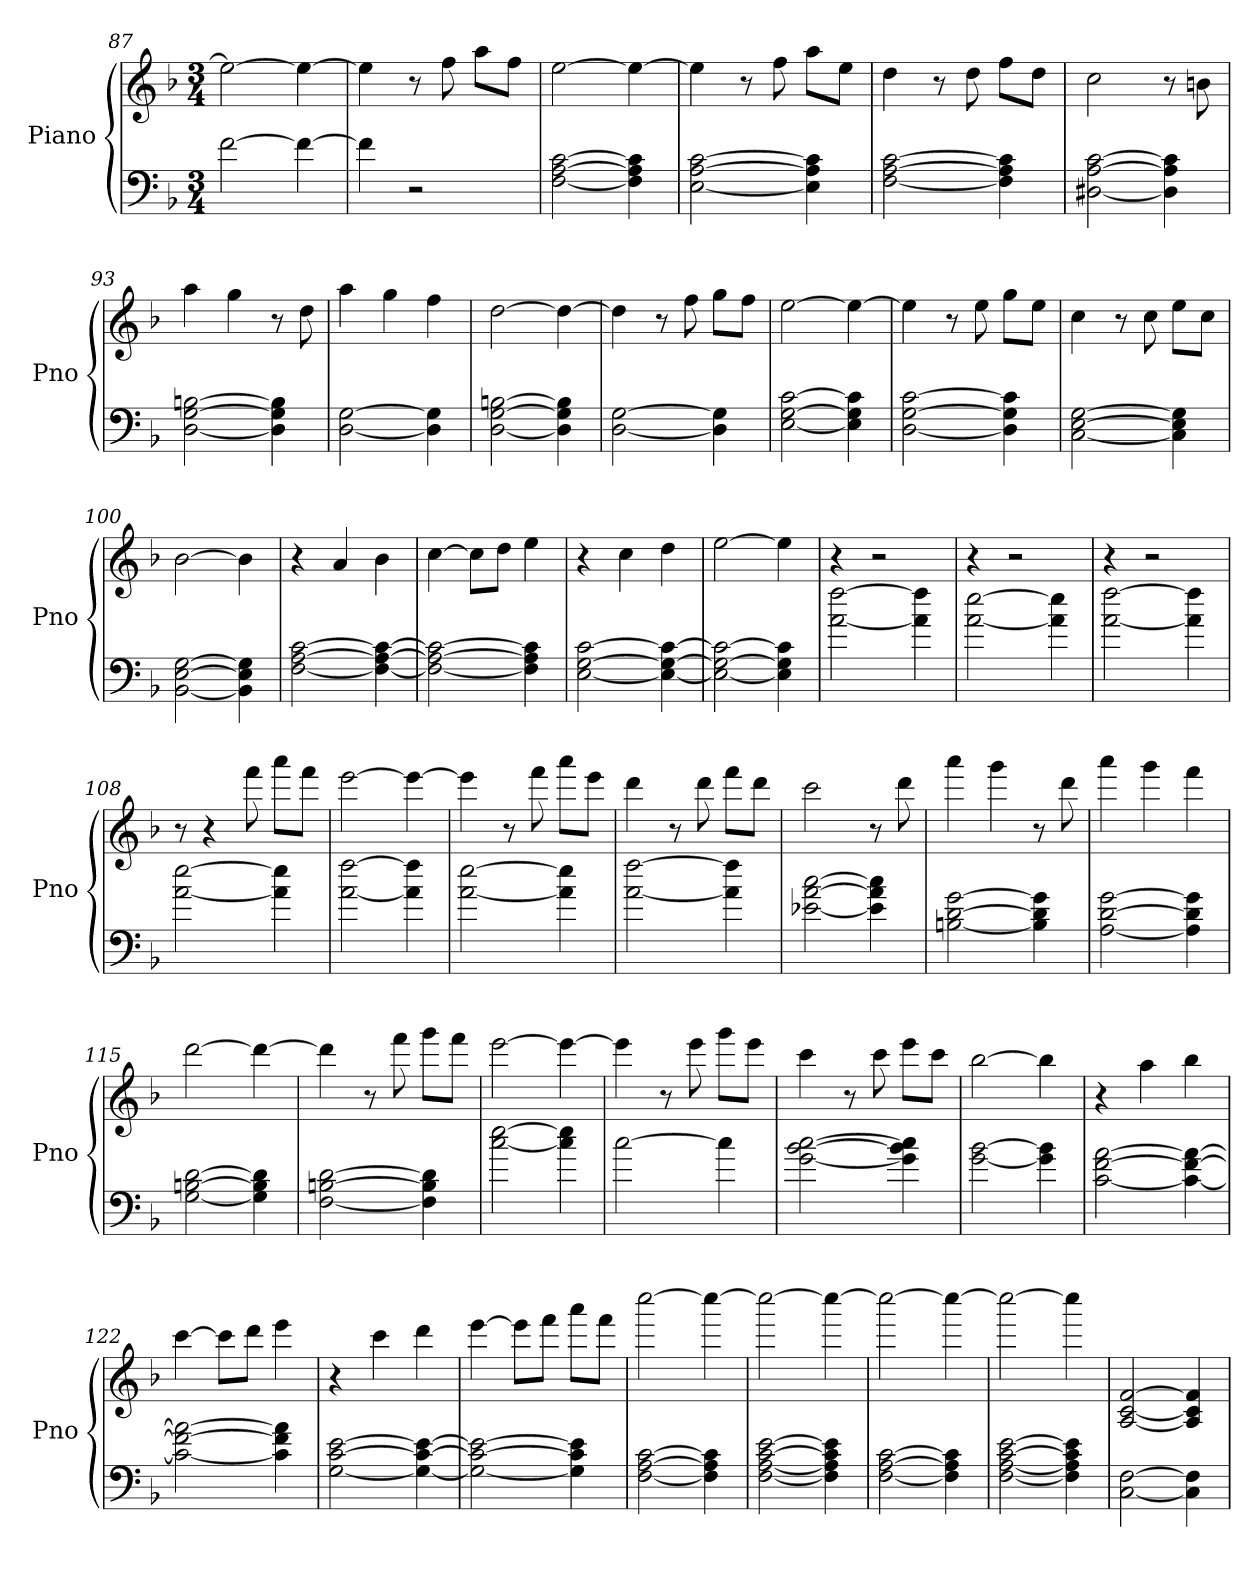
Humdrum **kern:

**kern	**kern
*part1	*part1
*staff2	*staff1
*I"Piano	*
*I'Pno	*
*clefF4	*clefG2
*k[b-]	*k[b-]
*F:	*F:
*M3/4	*M3/4
=87	=87
[2f\	2ee\_
4f\_	4ee\_
=88	=88
4f\]	4ee\]
2r	8r
.	8ff\
.	8aa\L
.	8ff\J
=89	=89
[2F\ [2A\ [2c\	[2ee\
4F\] 4A\] 4c\]	4ee\_
=90	=90
[2E\ [2A\ [2c\	4ee\]
.	8r
.	8ff\
4E\] 4A\] 4c\]	8aa\L
.	8ee\J
=91	=91
[2F\ [2A\ [2c\	4dd\
.	8r
.	8dd\
4F\] 4A\] 4c\]	8ff\L
.	8dd\J
!!LO:LB:g=z
=92	=92
[2D#X\ [2A\ [2c\	2cc\
4D#\] 4A\] 4c\]	8r
.	8bn\
=93	=93
[2D\ [2G\ [2Bn\	4aa\
.	4gg\
4D\] 4G\] 4B\]	8r
.	8dd\
=94	=94
[2D\ [2G\	4aa\
.	4gg\
4D\] 4G\]	4ff\
=95	=95
[2D\ [2G\ [2Bn\	[2dd\
4D\] 4G\] 4B\]	4dd\_
=96	=96
[2D\ [2G\	4dd\]
.	8r
.	8ff\
4D\] 4G\]	8gg\L
.	8ff\J
=97	=97
[2E\ [2G\ [2c\	[2ee\
4E\] 4G\] 4c\]	4ee\_
=98	=98
[2D\ [2G\ [2c\	4ee\]
.	8r
.	8ee\
4D\] 4G\] 4c\]	8gg\L
.	8ee\J
=99	=99
[2C\ [2E\ [2G\	4cc\
.	8r
.	8cc\
4C\] 4E\] 4G\]	8ee\L
.	8cc\J
=100	=100
[2BB-\ [2E\ [2G\	[2b-\
4BB-\] 4E\] 4G\]	4b-\]
=101	=101
[2F\ [2A\ [2c\	4r
.	4a/
4F\_ 4A\_ 4c\_	4b-\
!!LO:LB:g=z
=102	=102
2F\_ 2A\_ 2c\_	[4cc\
.	8cc\L]
.	8dd\J
4F\] 4A\] 4c\]	4ee\
=103	=103
[2E\ [2G\ [2c\	4r
.	4cc\
4E\_ 4G\_ 4c\_	4dd\
=104	=104
2E\_ 2G\_ 2c\_	[2ee\
4E\] 4G\] 4c\]	4ee\]
=105	=105
[2a\ [2ff\	4r
.	2r
4a\] 4ff\]	.
=106	=106
[2a\ [2ee\	4r
.	2r
4a\] 4ee\]	.
=107	=107
[2a\ [2ff\	4r
.	2r
4a\] 4ff\]	.
=108	=108
[2a\ [2ee\	8r
.	4r
.	8fff\
4a\] 4ee\]	8aaa\L
.	8fff\J
=109	=109
[2a\ [2ff\	[2eee\
4a\] 4ff\]	4eee\_
=110	=110
[2a\ [2ee\	4eee\]
.	8r
.	8fff\
4a\] 4ee\]	8aaa\L
.	8eee\J
=111	=111
[2a\ [2ff\	4ddd\
.	8r
.	8ddd\
4a\] 4ff\]	8fff\L
.	8ddd\J
=112	=112
[2e-X\ [2a\ [2cc\	2ccc\
4e-\] 4a\] 4cc\]	8r
.	8ddd\
!!LO:LB:g=z
=113	=113
[2Bn\ [2d\ [2g\	4aaa\
.	4ggg\
4B\] 4d\] 4g\]	8r
.	8ddd\
=114	=114
[2A\ [2d\ [2g\	4aaa\
.	4ggg\
4A\] 4d\] 4g\]	4fff\
=115	=115
[2G\ [2Bn\ [2d\	[2ddd\
4G\] 4B\] 4d\]	4ddd\_
=116	=116
[2F\ [2Bn\ [2d\	4ddd\]
.	8r
.	8fff\
4F\] 4B\] 4d\]	8ggg\L
.	8fff\J
=117	=117
[2cc\ [2ee\	[2eee\
4cc\] 4ee\]	4eee\_
=118	=118
[2cc\	4eee\]
.	8r
.	8eee\
4cc\]	8ggg\L
.	8eee\J
=119	=119
[2g\ [2b-\ [2cc\	4ccc\
.	8r
.	8ccc\
4g\] 4b-\] 4cc\]	8eee\L
.	8ccc\J
=120	=120
[2g\ [2b-\	[2bb-\
4g\] 4b-\]	4bb-\]
=121	=121
[2c\ [2f\ [2a\	4r
.	4aa\
4c\_ 4f\_ 4a\_	4bb-\
=122	=122
2c\_ 2f\_ 2a\_	[4ccc\
.	8ccc\L]
.	8ddd\J
4c\] 4f\] 4a\]	4eee\
!!LO:PB:g=z
=123	=123
[2G\ [2c\ [2e\	4r
.	4ccc\
4G\_ 4c\_ 4e\_	4ddd\
=124	=124
2G\_ 2c\_ 2e\_	[4eee\
.	8eee\L]
.	8fff\J
4G\] 4c\] 4e\]	8aaa\L
.	8fff\J
=125	=125
[2F\ [2A\ [2c\	[2cccc\
4F\] 4A\] 4c\]	4cccc\_
=126	=126
[2F\ [2A\ [2c\ [2e\	2cccc\_
4F\] 4A\] 4c\] 4e\]	4cccc\_
=127	=127
[2F\ [2A\ [2c\	2cccc\_
4F\] 4A\] 4c\]	4cccc\_
=128	=128
[2F\ [2A\ [2c\ [2e\	2cccc\_
4F\] 4A\] 4c\] 4e\]	4cccc\]
=129	=129
[2C\ [2F\	[2A/ [2c/ [2f/
4C\] 4F\]	4A/] 4c/] 4f/]
=	=
*-	*-
